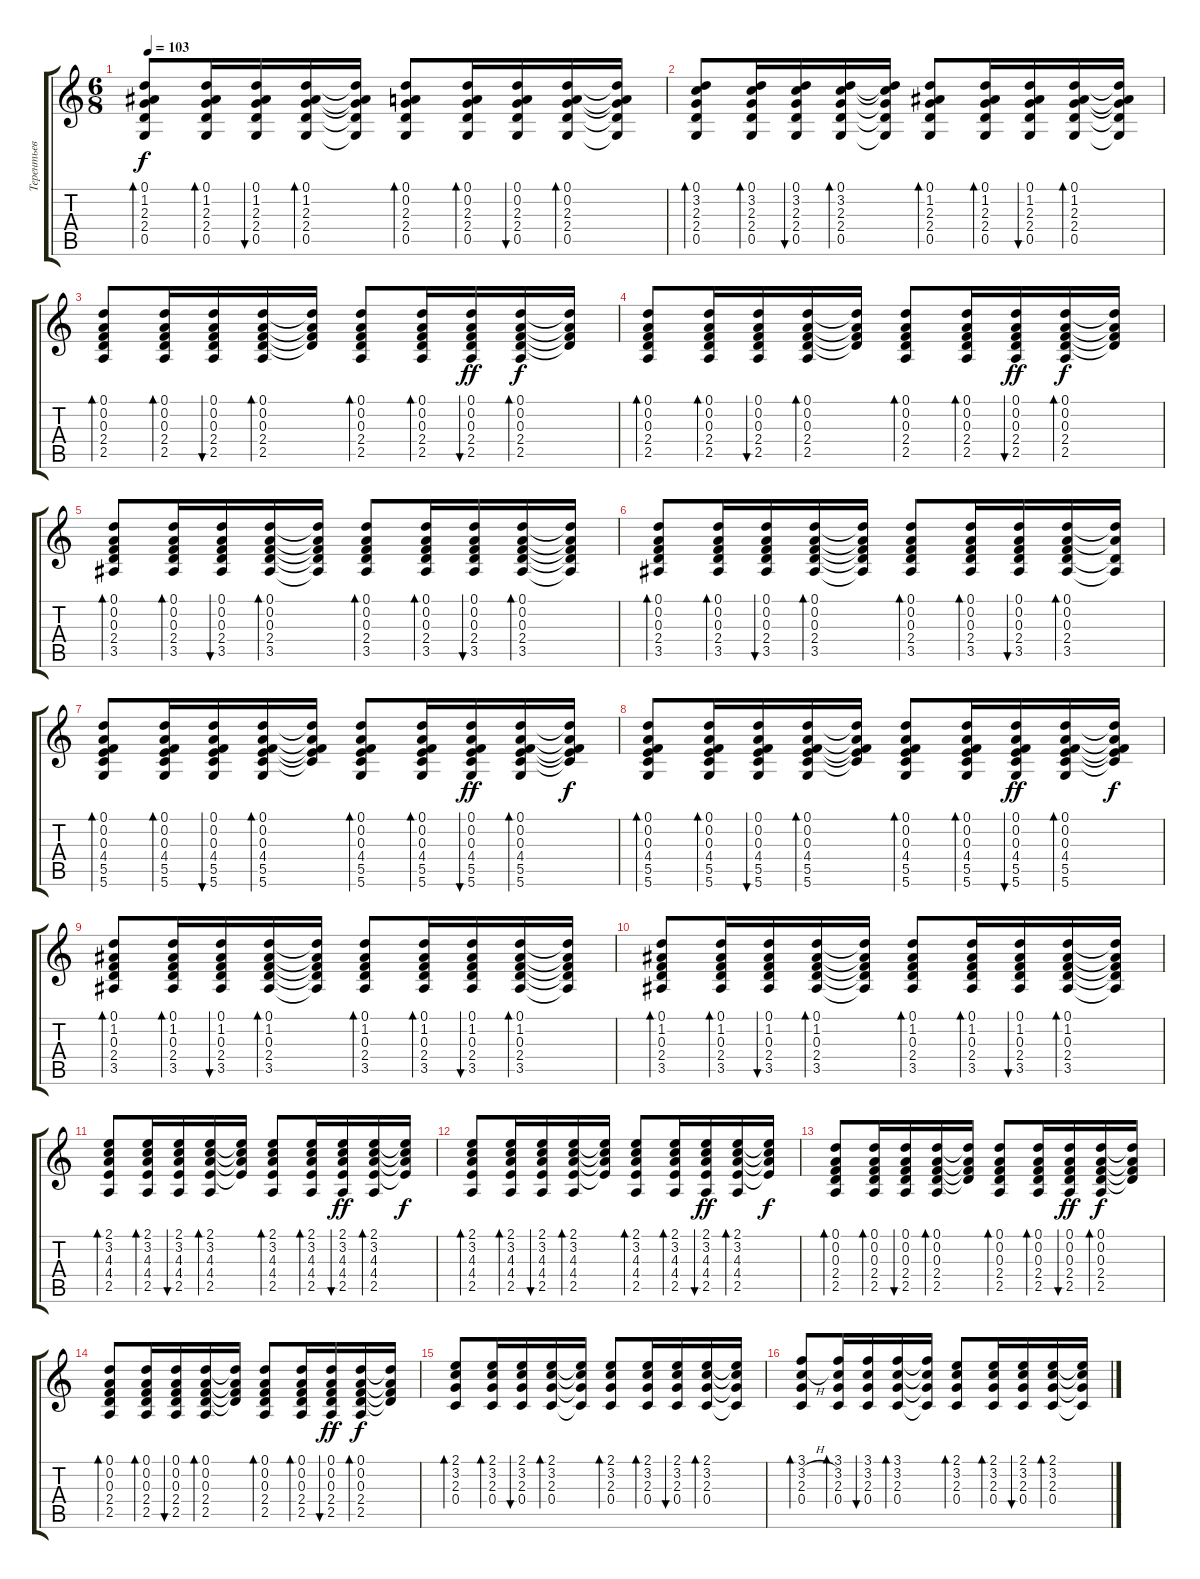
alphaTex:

\track ("Терентьев" "Терентьев") {instrument overdrivenguitar}
\staff {score tabs}
\tuning (D4 A3 F3 C3 G2 D2) {hide}
\ts (6 8)
\tempo 103
\clef g2
\ks c
(0.1 1.2 2.3 2.4 0.5).8{bd 60 dy f} (0.1 1.2 2.3 2.4 0.5).16{bd 60} (0.1 1.2 2.3 2.4 0.5).16{bu 60} (0.1 1.2 2.3 2.4 0.5).16{bd 60} (0.1{t} 1.2{t} 2.3{t} 2.4{t} 0.5{t}).16 (0.1 0.2 2.3 2.4 0.5).8{bd 60} (0.1 0.2 2.3 2.4 0.5).16{bd 60} (0.1 0.2 2.3 2.4 0.5).16{bu 60} (0.1 0.2 2.3 2.4 0.5).16{bd 60} (0.1{t} 0.2{t} 2.3{t} 2.4{t} 0.5{t}).16 |
(0.1 3.2 2.3 2.4 0.5).8{bd 60} (0.1 3.2 2.3 2.4 0.5).16{bd 60} (0.1 3.2 2.3 2.4 0.5).16{bu 60} (0.1 3.2 2.3 2.4 0.5).16{bd 60} (0.1{t} 3.2{t} 2.3{t} 2.4{t} 0.5{t}).16 (0.1 1.2 2.3 2.4 0.5).8{bd 60} (0.1 1.2 2.3 2.4 0.5).16{bd 60} (0.1 1.2 2.3 2.4 0.5).16{bu 60} (0.1 1.2 2.3 2.4 0.5).16{bd 60} (0.1{t} 1.2{t} 2.3{t} 2.4{t} 0.5{t}).16 |
(0.1 0.2 0.3 2.4 2.5).8{bd 60} (0.1 0.2 0.3 2.4 2.5).16{bd 60} (0.1 0.2 0.3 2.4 2.5).16{bu 60} (0.1 0.2 0.3 2.4 2.5).16{bd 60} (0.1{t} 0.2{t} 0.3{t} 2.4{t}).16 (0.1 0.2 0.3 2.4 2.5).8{bd 60} (0.1 0.2 0.3 2.4 2.5).16{bd 60} (0.1 0.2 0.3 2.4 2.5).16{bu 60 dy ff} (0.1 0.2 0.3 2.4 2.5).16{bd 60 dy f} (0.1{t} 0.2{t} 0.3{t} 2.4{t}).16 |
(0.1 0.2 0.3 2.4 2.5).8{bd 60} (0.1 0.2 0.3 2.4 2.5).16{bd 60} (0.1 0.2 0.3 2.4 2.5).16{bu 60} (0.1 0.2 0.3 2.4 2.5).16{bd 60} (0.1{t} 0.2{t} 0.3{t} 2.4{t}).16 (0.1 0.2 0.3 2.4 2.5).8{bd 60} (0.1 0.2 0.3 2.4 2.5).16{bd 60} (0.1 0.2 0.3 2.4 2.5).16{bu 60 dy ff} (0.1 0.2 0.3 2.4 2.5).16{bd 60 dy f} (0.1{t} 0.2{t} 0.3{t} 2.4{t}).16 |
(0.1 0.2 0.3 2.4 3.5).8{bd 60} (0.1 0.2 0.3 2.4 3.5).16{bd 60} (0.1 0.2 0.3 2.4 3.5).16{bu 60} (0.1 0.2 0.3 2.4 3.5).16{bd 60} (0.1{t} 0.2{t} 0.3{t} 2.4{t} 3.5{t}).16 (0.1 0.2 0.3 2.4 3.5).8{bd 60} (0.1 0.2 0.3 2.4 3.5).16{bd 60} (0.1 0.2 0.3 2.4 3.5).16{bu 60} (0.1 0.2 0.3 2.4 3.5).16{bd 60} (0.1{t} 0.2{t} 0.3{t} 2.4{t} 3.5{t}).16 |
(0.1 0.2 0.3 2.4 3.5).8{bd 60} (0.1 0.2 0.3 2.4 3.5).16{bd 60} (0.1 0.2 0.3 2.4 3.5).16{bu 60} (0.1 0.2 0.3 2.4 3.5).16{bd 60} (0.1{t} 0.2{t} 0.3{t} 2.4{t} 3.5{t}).16 (0.1 0.2 0.3 2.4 3.5).8{bd 60} (0.1 0.2 0.3 2.4 3.5).16{bd 60} (0.1 0.2 0.3 2.4 3.5).16{bu 60} (0.1 0.2 0.3 2.4 3.5).16{bd 60} (0.1{t} 0.2{t} 2.4{t} 3.5{t}).16 |
(0.1 0.2 0.3 4.4 5.5 5.6).8{bd 60} (0.1 0.2 0.3 4.4 5.5 5.6).16{bd 60} (0.1 0.2 0.3 4.4 5.5 5.6).16{bu 60} (0.1 0.2 0.3 4.4 5.5 5.6).16{bd 60} (0.1{t} 0.2{t} 0.3{t} 4.4{t} 5.5{t}).16 (0.1 0.2 0.3 4.4 5.5 5.6).8{bd 60} (0.1 0.2 0.3 4.4 5.5 5.6).16{bd 60} (0.1 0.2 0.3 4.4 5.5 5.6).16{bu 60 dy ff} (0.1 0.2 0.3 4.4 5.5 5.6).16{bd 60} (0.1{t} 0.2{t} 0.3{t} 4.4{t} 5.5{t}).16{dy f} |
(0.1 0.2 0.3 4.4 5.5 5.6).8{bd 60} (0.1 0.2 0.3 4.4 5.5 5.6).16{bd 60} (0.1 0.2 0.3 4.4 5.5 5.6).16{bu 60} (0.1 0.2 0.3 4.4 5.5 5.6).16{bd 60} (0.1{t} 0.2{t} 0.3{t} 4.4{t} 5.5{t}).16 (0.1 0.2 0.3 4.4 5.5 5.6).8{bd 60} (0.1 0.2 0.3 4.4 5.5 5.6).16{bd 60} (0.1 0.2 0.3 4.4 5.5 5.6).16{bu 60 dy ff} (0.1 0.2 0.3 4.4 5.5 5.6).16{bd 60} (0.1{t} 0.2{t} 0.3{t} 4.4{t} 5.5{t}).16{dy f} |
(0.1 1.2 0.3 2.4 3.5).8{bd 60} (0.1 1.2 0.3 2.4 3.5).16{bd 60} (0.1 1.2 0.3 2.4 3.5).16{bu 60} (0.1 1.2 0.3 2.4 3.5).16{bd 60} (0.1{t} 1.2{t} 0.3{t} 2.4{t} 3.5{t}).16 (0.1 1.2 0.3 2.4 3.5).8{bd 60} (0.1 1.2 0.3 2.4 3.5).16{bd 60} (0.1 1.2 0.3 2.4 3.5).16{bu 60} (0.1 1.2 0.3 2.4 3.5).16{bd 60} (0.1{t} 1.2{t} 0.3{t} 2.4{t} 3.5{t}).16 |
(0.1 1.2 0.3 2.4 3.5).8{bd 60} (0.1 1.2 0.3 2.4 3.5).16{bd 60} (0.1 1.2 0.3 2.4 3.5).16{bu 60} (0.1 1.2 0.3 2.4 3.5).16{bd 60} (0.1{t} 1.2{t} 0.3{t} 2.4{t} 3.5{t}).16 (0.1 1.2 0.3 2.4 3.5).8{bd 60} (0.1 1.2 0.3 2.4 3.5).16{bd 60} (0.1 1.2 0.3 2.4 3.5).16{bu 60} (0.1 1.2 0.3 2.4 3.5).16{bd 60} (0.1{t} 1.2{t} 0.3{t} 2.4{t} 3.5{t}).16 |
(2.1 3.2 4.3 4.4 2.5).8{bd 60} (2.1 3.2 4.3 4.4 2.5).16{bd 60} (2.1 3.2 4.3 4.4 2.5).16{bu 60} (2.1 3.2 4.3 4.4 2.5).16{bd 60} (2.1{t} 3.2{t} 4.3{t} 4.4{t}).16 (2.1 3.2 4.3 4.4 2.5).8{bd 60} (2.1 3.2 4.3 4.4 2.5).16{bd 60} (2.1 3.2 4.3 4.4 2.5).16{bu 60 dy ff} (2.1 3.2 4.3 4.4 2.5).16{bd 60} (2.1{t} 3.2{t} 4.3{t} 4.4{t}).16{dy f} |
(2.1 3.2 4.3 4.4 2.5).8{bd 60} (2.1 3.2 4.3 4.4 2.5).16{bd 60} (2.1 3.2 4.3 4.4 2.5).16{bu 60} (2.1 3.2 4.3 4.4 2.5).16{bd 60} (2.1{t} 3.2{t} 4.3{t} 4.4{t}).16 (2.1 3.2 4.3 4.4 2.5).8{bd 60} (2.1 3.2 4.3 4.4 2.5).16{bd 60} (2.1 3.2 4.3 4.4 2.5).16{bu 60 dy ff} (2.1 3.2 4.3 4.4 2.5).16{bd 60} (2.1{t} 3.2{t} 4.3{t} 4.4{t}).16{dy f} |
(0.1 0.2 0.3 2.4 2.5).8{bd 60} (0.1 0.2 0.3 2.4 2.5).16{bd 60} (0.1 0.2 0.3 2.4 2.5).16{bu 60} (0.1 0.2 0.3 2.4 2.5).16{bd 60} (0.1{t} 0.2{t} 0.3{t} 2.4{t}).16 (0.1 0.2 0.3 2.4 2.5).8{bd 60} (0.1 0.2 0.3 2.4 2.5).16{bd 60} (0.1 0.2 0.3 2.4 2.5).16{bu 60 dy ff} (0.1 0.2 0.3 2.4 2.5).16{bd 60 dy f} (0.1{t} 0.2{t} 0.3{t} 2.4{t}).16 |
(0.1 0.2 0.3 2.4 2.5).8{bd 60} (0.1 0.2 0.3 2.4 2.5).16{bd 60} (0.1 0.2 0.3 2.4 2.5).16{bu 60} (0.1 0.2 0.3 2.4 2.5).16{bd 60} (0.1{t} 0.2{t} 0.3{t} 2.4{t}).16 (0.1 0.2 0.3 2.4 2.5).8{bd 60} (0.1 0.2 0.3 2.4 2.5).16{bd 60} (0.1 0.2 0.3 2.4 2.5).16{bu 60 dy ff} (0.1 0.2 0.3 2.4 2.5).16{bd 60 dy f} (0.1{t} 0.2{t} 0.3{t} 2.4{t}).16 |
(2.1 3.2 2.3 0.4).8{bd 60} (2.1 3.2 2.3 0.4).16{bd 60} (2.1 3.2 2.3 0.4).16{bu 60} (2.1 3.2 2.3 0.4).16{bd 60} (2.1{t} 3.2{t} 2.3{t} 0.4{t}).16 (2.1 3.2 2.3 0.4).8{bd 60} (2.1 3.2 2.3 0.4).16{bd 60} (2.1 3.2 2.3 0.4).16{bu 60} (2.1 3.2 2.3 0.4).16{bd 60} (2.1{t} 3.2{t} 2.3{t} 0.4{t}).16 |
(3.1 3.2{h} 2.3 0.4).8{bd 60} (3.1 3.2 2.3 0.4).16{bd 60} (3.1 3.2 2.3 0.4).16{bu 60} (3.1 3.2 2.3 0.4).16{bd 60} (3.1{t} 3.2{t} 2.3{t} 0.4{t}).16 (2.1 3.2 2.3 0.4).8{bd 60} (2.1 3.2 2.3 0.4).16{bd 60} (2.1 3.2 2.3 0.4).16{bu 60} (2.1 3.2 2.3 0.4).16{bd 60} (2.1{t} 3.2{t} 2.3{t} 0.4{t}).16
